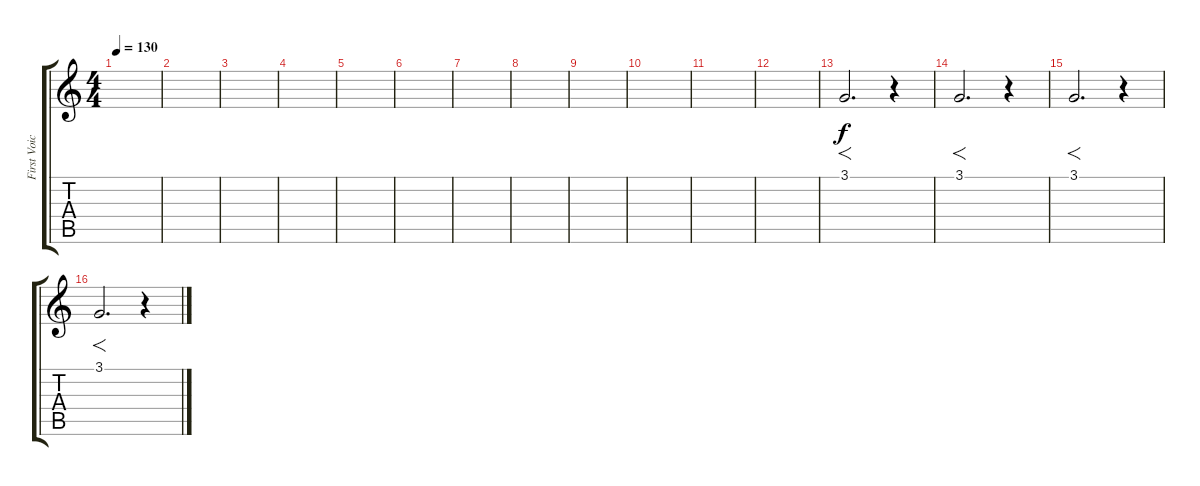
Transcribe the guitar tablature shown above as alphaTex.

\track ("First Voice (female)" "First Voic") {instrument choiraahs}
\staff {score tabs}
\tuning (E4 B3 G3 D3 A2 E2) {hide}
\ts (4 4)
\tempo 130
\clef g2
\ks c
|
|
|
|
|
|
|
|
|
|
|
|
3.1.2{f d} r.4 |
3.1.2{f d} r.4 |
3.1.2{f d} r.4 |
3.1.2{f d} r.4
